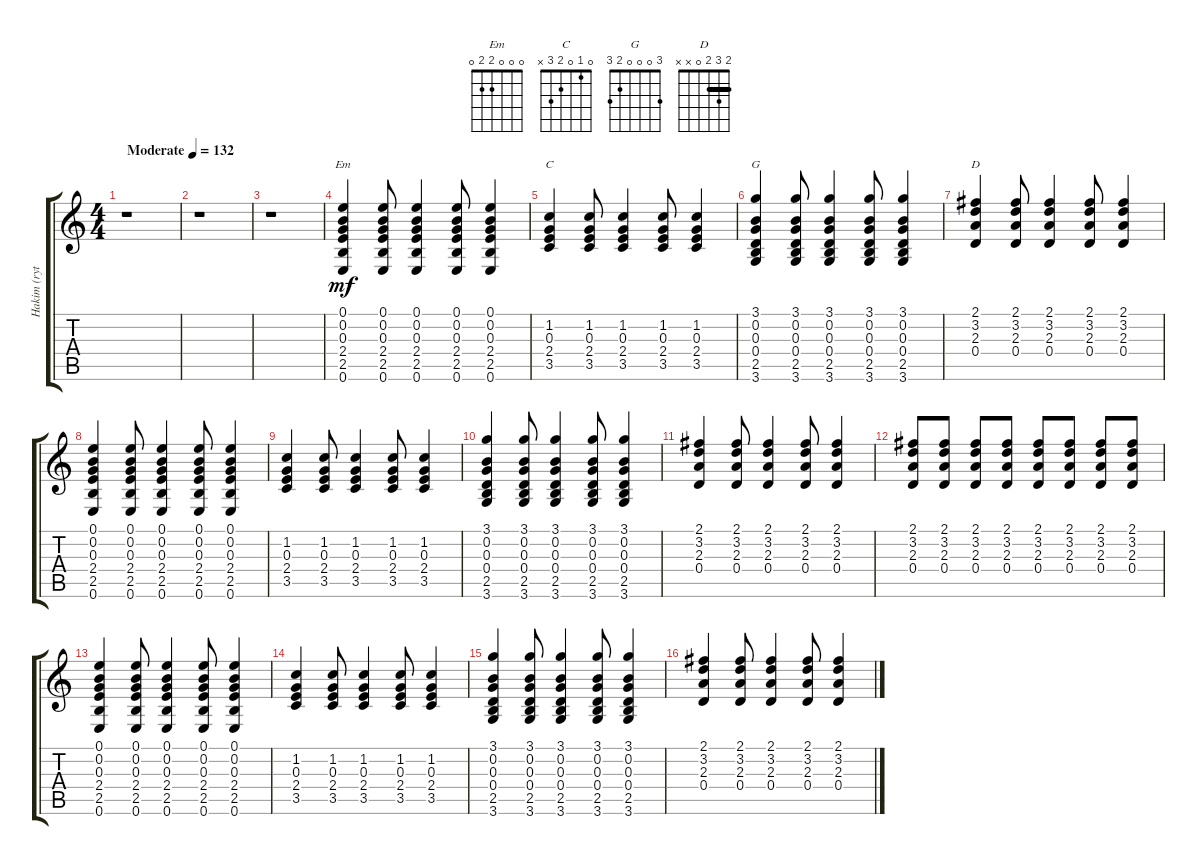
\track ("Hakim (rythm guitar)" "Hakim (ryt") {instrument acousticguitarsteel}
\staff {score tabs}
\tuning (E4 B3 G3 D3 A2 E2) {hide}
\chord ("Em" 0 0 0 2 2 0)
\chord ("C" 0 1 0 2 3 x)
\chord ("G" 3 0 0 0 2 3)
\chord ("D" 2 3 2 0 x x) {barre 2}
\ts (4 4)
\tempo (132 "Moderate")
\clef g2
\ks c
r.1{dy mf instrument acousticguitarsteel} |
r.1 |
r.1 |
(0.1 0.2 0.3 2.4 2.5 0.6).4{ch "Em"} (0.1 0.2 0.3 2.4 2.5 0.6).8 (0.1 0.2 0.3 2.4 2.5 0.6).4 (0.1 0.2 0.3 2.4 2.5 0.6).8 (0.1 0.2 0.3 2.4 2.5 0.6).4 |
(1.2 0.3 2.4 3.5).4{ch "C"} (1.2 0.3 2.4 3.5).8 (1.2 0.3 2.4 3.5).4 (1.2 0.3 2.4 3.5).8 (1.2 0.3 2.4 3.5).4 |
(3.1 0.2 0.3 0.4 2.5 3.6).4{ch "G"} (3.1 0.2 0.3 0.4 2.5 3.6).8 (3.1 0.2 0.3 0.4 2.5 3.6).4 (3.1 0.2 0.3 0.4 2.5 3.6).8 (3.1 0.2 0.3 0.4 2.5 3.6).4 |
(2.1 3.2 2.3 0.4).4{ch "D"} (2.1 3.2 2.3 0.4).8 (2.1 3.2 2.3 0.4).4 (2.1 3.2 2.3 0.4).8 (2.1 3.2 2.3 0.4).4 |
(0.1 0.2 0.3 2.4 2.5 0.6).4 (0.1 0.2 0.3 2.4 2.5 0.6).8 (0.1 0.2 0.3 2.4 2.5 0.6).4 (0.1 0.2 0.3 2.4 2.5 0.6).8 (0.1 0.2 0.3 2.4 2.5 0.6).4 |
(1.2 0.3 2.4 3.5).4 (1.2 0.3 2.4 3.5).8 (1.2 0.3 2.4 3.5).4 (1.2 0.3 2.4 3.5).8 (1.2 0.3 2.4 3.5).4 |
(3.1 0.2 0.3 0.4 2.5 3.6).4 (3.1 0.2 0.3 0.4 2.5 3.6).8 (3.1 0.2 0.3 0.4 2.5 3.6).4 (3.1 0.2 0.3 0.4 2.5 3.6).8 (3.1 0.2 0.3 0.4 2.5 3.6).4 |
(2.1 3.2 2.3 0.4).4 (2.1 3.2 2.3 0.4).8 (2.1 3.2 2.3 0.4).4 (2.1 3.2 2.3 0.4).8 (2.1 3.2 2.3 0.4).4 |
(2.1 3.2 2.3 0.4).8 (2.1 3.2 2.3 0.4).8 (2.1 3.2 2.3 0.4).8 (2.1 3.2 2.3 0.4).8 (2.1 3.2 2.3 0.4).8 (2.1 3.2 2.3 0.4).8 (2.1 3.2 2.3 0.4).8 (2.1 3.2 2.3 0.4).8 |
(0.1 0.2 0.3 2.4 2.5 0.6).4 (0.1 0.2 0.3 2.4 2.5 0.6).8 (0.1 0.2 0.3 2.4 2.5 0.6).4 (0.1 0.2 0.3 2.4 2.5 0.6).8 (0.1 0.2 0.3 2.4 2.5 0.6).4 |
(1.2 0.3 2.4 3.5).4 (1.2 0.3 2.4 3.5).8 (1.2 0.3 2.4 3.5).4 (1.2 0.3 2.4 3.5).8 (1.2 0.3 2.4 3.5).4 |
(3.1 0.2 0.3 0.4 2.5 3.6).4 (3.1 0.2 0.3 0.4 2.5 3.6).8 (3.1 0.2 0.3 0.4 2.5 3.6).4 (3.1 0.2 0.3 0.4 2.5 3.6).8 (3.1 0.2 0.3 0.4 2.5 3.6).4 |
(2.1 3.2 2.3 0.4).4 (2.1 3.2 2.3 0.4).8 (2.1 3.2 2.3 0.4).4 (2.1 3.2 2.3 0.4).8 (2.1 3.2 2.3 0.4).4
